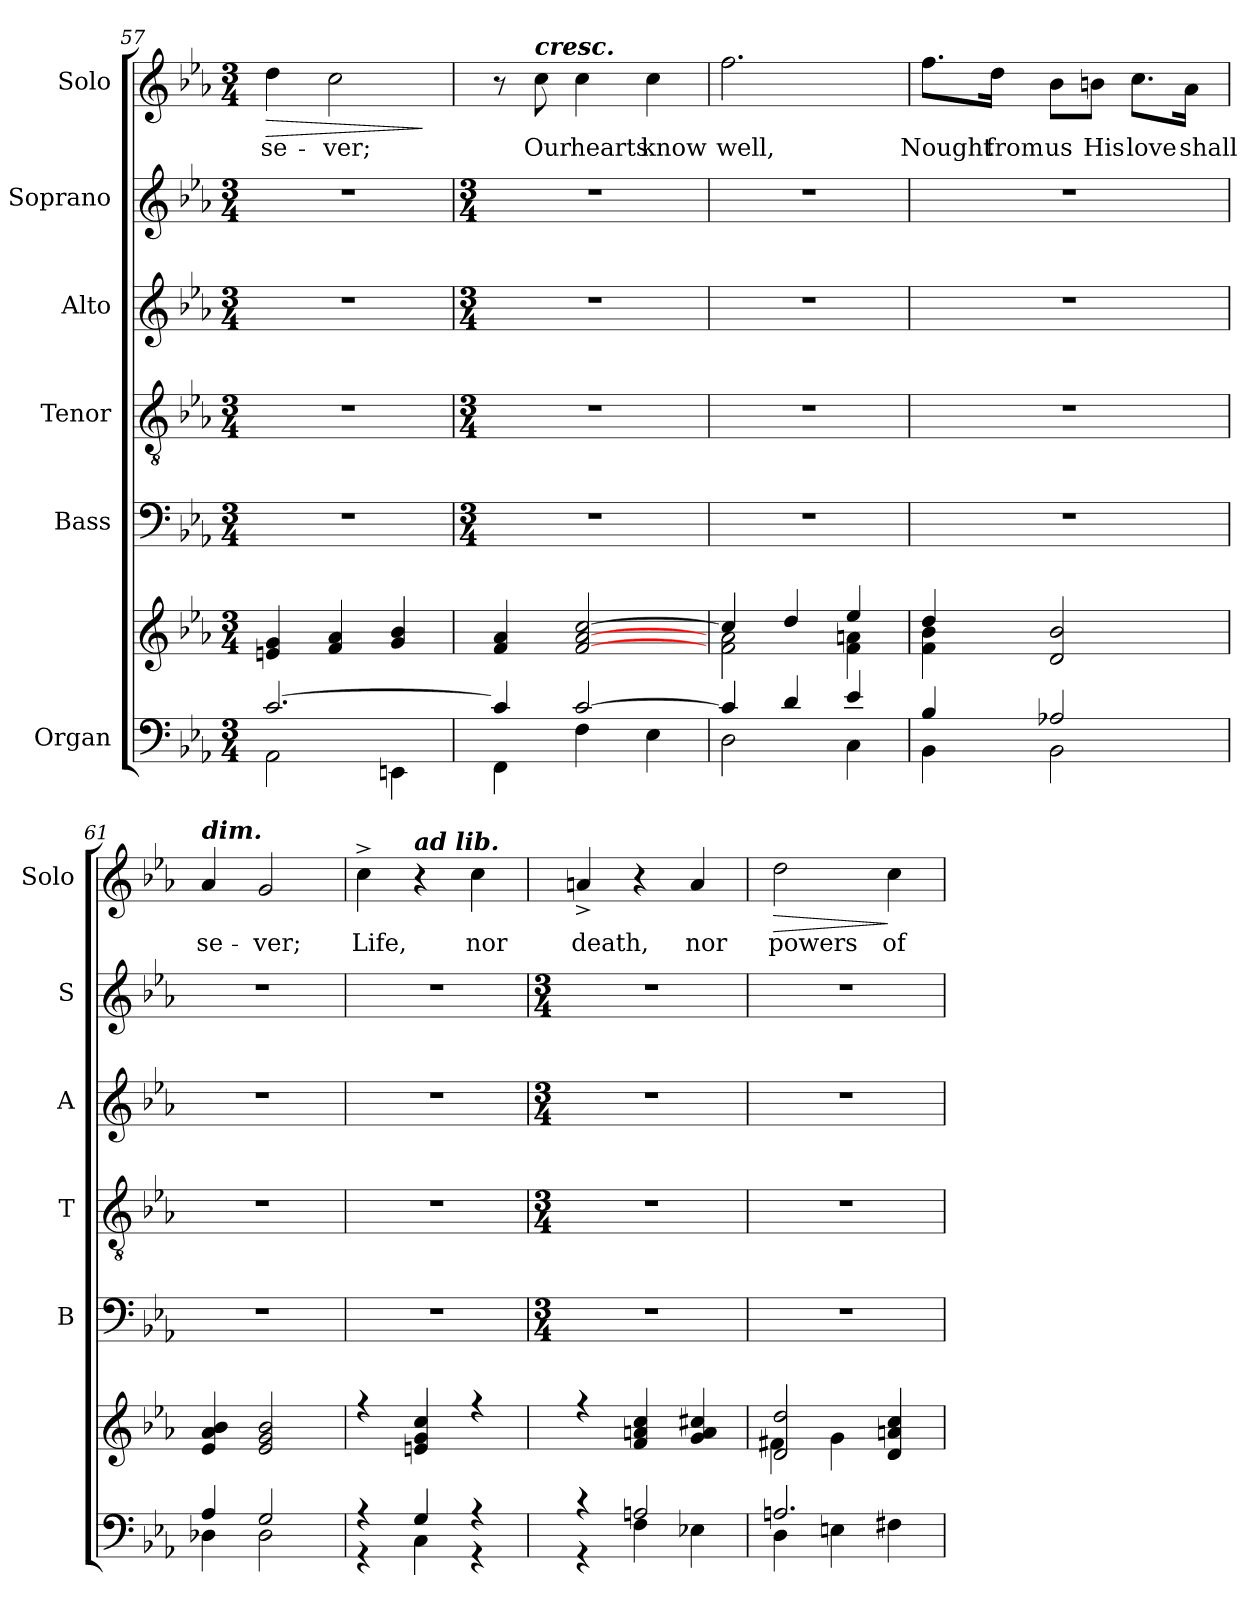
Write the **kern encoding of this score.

**kern	**kern	**kern	**kern	**kern	**kern	**kern	**text	**dynam
*part6	*part6	*part5	*part4	*part3	*part2	*part1	*part1	*part1
*staff7	*staff6	*staff5	*staff4	*staff3	*staff2	*staff1	*staff1	*staff1
*I"Organ	*	*I"Bass	*I"Tenor	*I"Alto	*I"Soprano	*I"Solo	*	*
*	*	*I'B	*I'T	*I'A	*I'S	*I'Solo	*	*
*clefF4	*clefG2	*clefF4	*clefGv2	*clefG2	*clefG2	*clefG2	*	*
*k[b-e-a-]	*k[b-e-a-]	*k[b-e-a-]	*k[b-e-a-]	*k[b-e-a-]	*k[b-e-a-]	*k[b-e-a-]	*	*
*E-:	*E-:	*E-:	*E-:	*E-:	*E-:	*E-:	*	*
*M3/4	*M3/4	*M3/4	*M3/4	*M3/4	*M3/4	*M3/4	*	*
=57	=57	=57	=57	=57	=57	=57	=57	=57
*^	*	*	*	*	*	*	*	*
!	!	!	!	!	!	!	!	!LO:LY:b	!LO:HP:b
[2.c/	2AA-\	4en 4g	2.r	2.r	2.r	2.r	4dd	se-	>
!	!	!	!	!	!	!	!	!LO:LY:b	!
.	.	4f 4a-	.	.	.	.	2cc	-ver;	.
.	4EEn\	4g 4b-	.	.	.	.	.	.	.
*v	*v	*	*	*	*	*	*	*	*
.	.	.	.	.	.	.	.	]
!!LO:LB:g=z
=58	=58	=58	=58	=58	=58	=58	=58	=58
*	*	*M3/4	*M3/4	*M3/4	*M3/4	*	*	*
*^	*^	*	*	*	*	*	*	*
!	!	!	!LO:N:vis=1	!	!	!	!	!	!	!
4c/]	4FF\	4f 4a-	2.ryy	2.r	2.r	2.r	2.r	8r	.	.
!	!	!	!	!	!	!	!	!LO:TX:a:Bi:t=cresc.	!	!
!	!	!	!	!	!	!	!	!	!LO:LY:b	!
.	.	.	.	.	.	.	.	8cc	Our	.
!	!	!	!	!	!	!	!	!	!LO:LY:b	!
[2c/	4F\	[2f [2a- [2cc	.	.	.	.	.	4cc	hearts	.
!	!	!	!	!	!	!	!	!	!LO:LY:b	!
.	4E-\	.	.	.	.	.	.	4cc	know	.
=59	=59	=59	=59	=59	=59	=59	=59	=59	=59	=59
!	!	!	!	!	!	!	!	!	!LO:LY:b	!
4c/]	2D\	4cc/]	2f\ 2a-\	2.r	2.r	2.r	2.r	2.ff	well,	.
4d/	.	4dd/	.	.	.	.	.	.	.	.
4e-/	4C\	4ee-/	4f\ 4an\	.	.	.	.	.	.	.
=60	=60	=60	=60	=60	=60	=60	=60	=60	=60	=60
!	!	!	!	!	!	!	!	!	!LO:LY:b	!
4B-/	4BB-\	4dd/	4f\ 4b-\	2.r	2.r	2.r	2.r	8.ff\L	Nought	.
!	!	!	!	!	!	!	!	!	!LO:LY:b	!
.	.	.	.	.	.	.	.	16dd\Jk	from	.
!	!	!	!	!	!	!	!	!	!LO:LY:b	!
2A-X/	2BB-\	2d 2b-	2ryy	.	.	.	.	8b-\L	us	.
!	!	!	!	!	!	!	!	!	!LO:LY:b	!
.	.	.	.	.	.	.	.	8bn\J	His	.
!	!	!	!	!	!	!	!	!	!LO:LY:b	!
.	.	.	.	.	.	.	.	8.cc\L	love	.
!	!	!	!	!	!	!	!	!	!LO:LY:b	!
.	.	.	.	.	.	.	.	16a-\Jk	shall	.
=61	=61	=61	=61	=61	=61	=61	=61	=61	=61	=61
!	!	!	!	!	!	!	!	!LO:TX:a:Bi:t=dim.	!	!
!	!	!	!LO:N:vis=1	!	!	!	!	!	!LO:LY:b	!
4A-/	4D-X\	4e- 4a- 4b-	2.ryy	2.r	2.r	2.r	2.r	4a-	se-	.
!	!	!	!	!	!	!	!	!	!LO:LY:b	!
2G/	2D-\	2e- 2g 2b-	.	.	.	.	.	2g	-ver;	.
=62	=62	=62	=62	=62	=62	=62	=62	=62	=62	=62
!	!	!	!LO:N:vis=1	!	!	!	!	!	!LO:LY:b	!
4r	4r	4r	2.ryy	2.r	2.r	2.r	2.r	4cc^	Life,	.
!	!	!	!	!	!	!	!	!LO:TX:a:Bi:t=ad lib.	!	!
4G/	4C\	4en 4g 4cc	.	.	.	.	.	4r	.	.
!	!	!	!	!	!	!	!	!	!LO:LY:b	!
4r	4r	4r	.	.	.	.	.	4cc	nor	.
!!LO:LB:g=z
=63	=63	=63	=63	=63	=63	=63	=63	=63	=63	=63
*	*	*	*	*M3/4	*M3/4	*M3/4	*M3/4	*	*	*
!	!	!	!LO:N:vis=1	!	!	!	!	!	!LO:LY:b	!
4r	4r	4r	2.ryy	2.r	2.r	2.r	2.r	4an^	death,	.
2An/	4F\	4f 4an 4cc	.	.	.	.	.	4r	.	.
!	!	!	!	!	!	!	!	!	!LO:LY:b	!
.	4E-X\	4g 4a 4cc#X	.	.	.	.	.	4a	nor	.
=64	=64	=64	=64	=64	=64	=64	=64	=64	=64	=64
!	!	!	!	!	!	!	!	!	!LO:LY:b	!LO:HP:b
2.An/	4D\	2d 2dd	4f#X\	2.r	2.r	2.r	2.r	2dd	powers	>
.	4En\	.	4g\	.	.	.	.	.	.	.
!	!	!	!	!	!	!	!	!	!LO:LY:b	!
.	4F#X\	4d 4an 4cc	4ryy	.	.	.	.	4cc	of	]
*v	*v	*	*	*	*	*	*	*	*	*
*	*v	*v	*	*	*	*	*	*	*
=	=	=	=	=	=	=	=	=
*-	*-	*-	*-	*-	*-	*-	*-	*-
